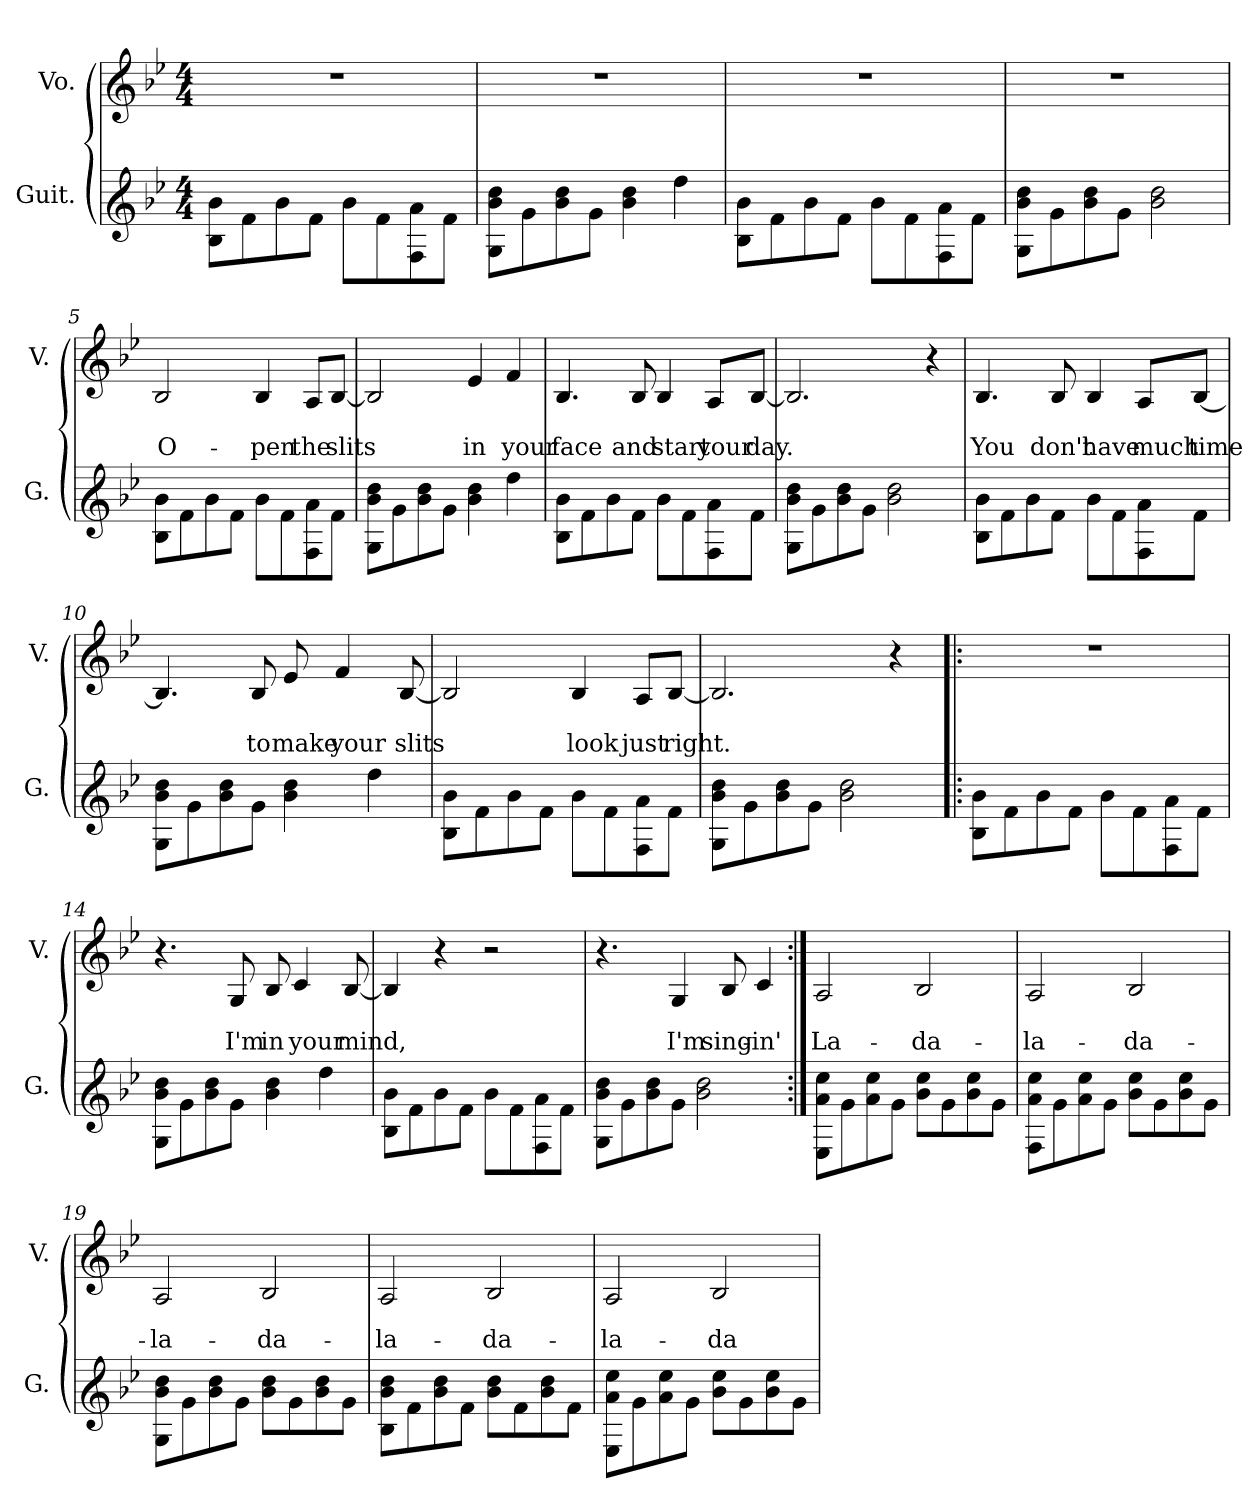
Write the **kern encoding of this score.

**kern	**kern	**text	**text
*part2	*part1	*part1	*part1
*staff2	*staff1	*staff1	*staff1
*I"Guit.	*I"Vo.	*	*
*I'G.	*I'V.	*	*
*stria6	*	*	*
*	*clefG2	*	*
*k[b-e-]	*k[b-e-]	*	*
*M4/4	*M4/4	*	*
*MM95	*MM95	*	*
=1	=1	=1	=1
8B-\ 8b-\L	1r	.	.
8f\	.	.	.
8b-\	.	.	.
8f\J	.	.	.
8b-\L	.	.	.
8f\	.	.	.
8F\ 8a\	.	.	.
8f\J	.	.	.
=2	=2	=2	=2
8G\ 8b-\ 8dd\L	1r	.	.
8g\	.	.	.
8b-\ 8dd\	.	.	.
8g\J	.	.	.
4b-\ 4dd\	.	.	.
4ff\	.	.	.
=3	=3	=3	=3
8B-\ 8b-\L	1r	.	.
8f\	.	.	.
8b-\	.	.	.
8f\J	.	.	.
8b-\L	.	.	.
8f\	.	.	.
8F\ 8a\	.	.	.
8f\J	.	.	.
=4	=4	=4	=4
8G\ 8b-\ 8dd\L	1r	.	.
8g\	.	.	.
8b-\ 8dd\	.	.	.
8g\J	.	.	.
2b-\ 2dd\	.	.	.
!!LO:LB:g=z
=5	=5	=5	=5
8B-\ 8b-\L	2B-/	.	O-
8f\	.	.	.
8b-\	.	.	.
8f\J	.	.	.
8b-\L	4B-/	.	-pen
8f\	.	.	.
8F\ 8a\	8A/L	.	the
8f\J	[8B-/J	.	slits
=6	=6	=6	=6
8G\ 8b-\ 8dd\L	2B-/]	.	.
8g\	.	.	.
8b-\ 8dd\	.	.	.
8g\J	.	.	.
4b-\ 4dd\	4e-/	.	in
4ff\	4f/	.	your
=7	=7	=7	=7
8B-\ 8b-\L	4.B-/	.	face
8f\	.	.	.
8b-\	.	.	.
8f\J	8B-/	.	and
8b-\L	4B-/	.	start
8f\	.	.	.
8F\ 8a\	8A/L	.	your
8f\J	[8B-/J	.	day.
=8	=8	=8	=8
8G\ 8b-\ 8dd\L	2.B-/]	.	.
8g\	.	.	.
8b-\ 8dd\	.	.	.
8g\J	.	.	.
2b-\ 2dd\	.	.	.
.	4r	.	.
!!LO:LB:g=z
=9	=9	=9	=9
8B-\ 8b-\L	4.B-/	.	You
8f\	.	.	.
8b-\	.	.	.
8f\J	8B-/	.	don't
8b-\L	4B-/	.	have
8f\	.	.	.
8F\ 8a\	8A/L	.	much
8f\J	[8B-/J	.	time
=10	=10	=10	=10
8G\ 8b-\ 8dd\L	4.B-/]	.	.
8g\	.	.	.
8b-\ 8dd\	.	.	.
8g\J	8B-/	.	to
4b-\ 4dd\	8e-/	.	make
.	4f/	.	your
4ff\	.	.	.
.	[8B-/	.	slits
=11	=11	=11	=11
8B-\ 8b-\L	2B-/]	.	.
8f\	.	.	.
8b-\	.	.	.
8f\J	.	.	.
8b-\L	4B-/	.	look
8f\	.	.	.
8F\ 8a\	8A/L	.	just
8f\J	[8B-/J	.	right.
!!LO:LB:g=z
=12	=12	=12	=12
8G\ 8b-\ 8dd\L	2.B-/]	.	.
8g\	.	.	.
8b-\ 8dd\	.	.	.
8g\J	.	.	.
2b-\ 2dd\	.	.	.
.	4r	.	.
=13!|:	=13!|:	=13!|:	=13!|:
8B-\ 8b-\L	1r	.	.
8f\	.	.	.
8b-\	.	.	.
8f\J	.	.	.
8b-\L	.	.	.
8f\	.	.	.
8F\ 8a\	.	.	.
8f\J	.	.	.
=14	=14	=14	=14
8G\ 8b-\ 8dd\L	4.r	.	.
8g\	.	.	.
8b-\ 8dd\	.	.	.
8g\J	8G/	.	I'm
4b-\ 4dd\	8B-/	.	in
.	4c/	.	your
4ff\	.	.	.
.	[8B-/	.	mind,
=15	=15	=15	=15
8B-\ 8b-\L	4B-/]	.	.
8f\	.	.	.
8b-\	4r	.	.
8f\J	.	.	.
8b-\L	2r	.	.
8f\	.	.	.
8F\ 8a\	.	.	.
8f\J	.	.	.
!!LO:PB:g=z
=16	=16	=16	=16
8G\ 8b-\ 8dd\L	4.r	.	.
8g\	.	.	.
8b-\ 8dd\	.	.	.
8g\J	4G/	.	I'm
2b-\ 2dd\	.	.	.
.	8B-/	.	sing-
.	4c/	.	-in'
=17:|!	=17:|!	=17:|!	=17:|!
8E-\ 8a\ 8ee-\L	2A/	.	La-
8g\	.	.	.
8a\ 8ee-\	.	.	.
8g\J	.	.	.
8b-\ 8ee-\L	2B-/	.	-da-
8g\	.	.	.
8b-\ 8ee-\	.	.	.
8g\J	.	.	.
=18	=18	=18	=18
8F\ 8a\ 8ee-\L	2A/	.	-la-
8g\	.	.	.
8a\ 8ee-\	.	.	.
8g\J	.	.	.
8b-\ 8ee-\L	2B-/	.	-da-
8g\	.	.	.
8b-\ 8ee-\	.	.	.
8g\J	.	.	.
=19	=19	=19	=19
8G\ 8b-\ 8dd\L	2A/	.	-la-
8g\	.	.	.
8b-\ 8dd\	.	.	.
8g\J	.	.	.
8b-\ 8dd\L	2B-/	.	-da-
8g\	.	.	.
8b-\ 8dd\	.	.	.
8g\J	.	.	.
!!LO:LB:g=z
=20	=20	=20	=20
8B-\ 8b-\ 8dd\L	2A/	.	-la-
8f\	.	.	.
8b-\ 8dd\	.	.	.
8f\J	.	.	.
8b-\ 8dd\L	2B-/	.	-da-
8f\	.	.	.
8b-\ 8dd\	.	.	.
8f\J	.	.	.
=21	=21	=21	=21
8E-\ 8a\ 8ee-\L	2A/	.	-la-
8g\	.	.	.
8a\ 8ee-\	.	.	.
8g\J	.	.	.
8b-\ 8ee-\L	2B-/	.	-da-
8g\	.	.	.
8b-\ 8ee-\	.	.	.
8g\J	.	.	.
=	=	=	=
*-	*-	*-	*-
